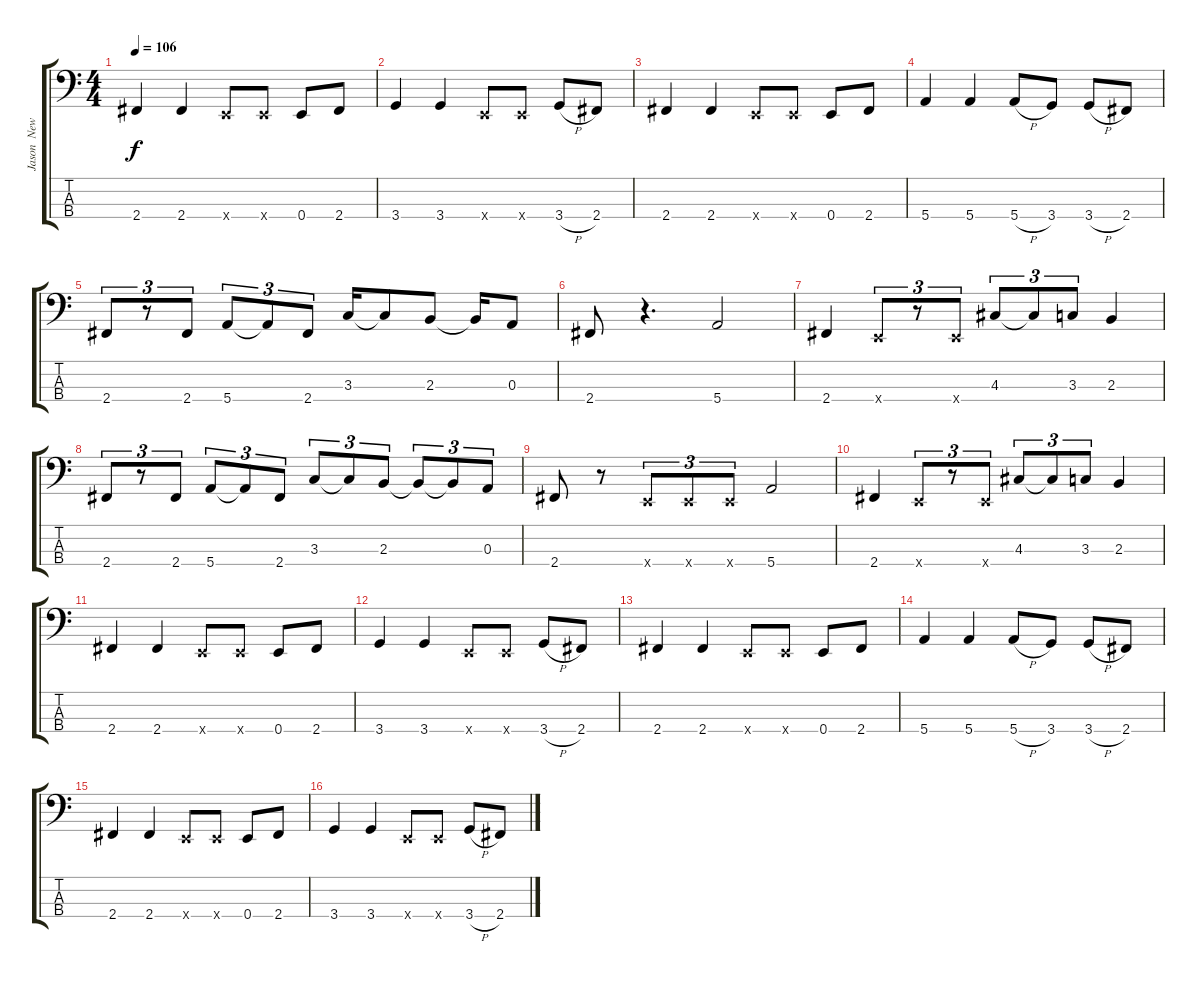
\track ("Jason  Newsted" "Jason  New") {instrument electricbasspick}
\staff {score tabs}
\tuning (G2 D2 A1 E1) {hide}
\ts (4 4)
\tempo 106
\clef f4
\ks c
2.4.4{dy f} 2.4.4 0.4{x}.8 0.4{x}.8 0.4.8 2.4.8 |
3.4.4 3.4.4 0.4{x}.8 0.4{x}.8 3.4{h}.8 2.4.8 |
2.4.4 2.4.4 0.4{x}.8 0.4{x}.8 0.4.8 2.4.8 |
5.4.4 5.4.4 5.4{h}.8 3.4.8 3.4{h}.8 2.4.8 |
2.4.8{tu (3 2)} r.8{tu (3 2)} 2.4.8{tu (3 2)} 5.4.8{tu (3 2)} 5.4{t}.8{tu (3 2)} 2.4.8{tu (3 2)} 3.3.16 3.3{t}.8 2.3.8 2.3{t}.16 0.3.8 |
2.4.8 r.4{d} 5.4.2 |
2.4.4 0.4{x}.8{tu (3 2)} r.8{tu (3 2)} 0.4{x}.8{tu (3 2)} 4.3.8{tu (3 2)} 4.3{t}.8{tu (3 2)} 3.3.8{tu (3 2)} 2.3.4 |
2.4.8{tu (3 2)} r.8{tu (3 2)} 2.4.8{tu (3 2)} 5.4.8{tu (3 2)} 5.4{t}.8{tu (3 2)} 2.4.8{tu (3 2)} 3.3.8{tu (3 2)} 3.3{t}.8{tu (3 2)} 2.3.8{tu (3 2)} 2.3{t}.8{tu (3 2)} 2.3{t}.8{tu (3 2)} 0.3.8{tu (3 2)} |
2.4.8 r.8 0.4{x}.8{tu (3 2)} 0.4{x}.8{tu (3 2)} 0.4{x}.8{tu (3 2)} 5.4.2 |
2.4.4 0.4{x}.8{tu (3 2)} r.8{tu (3 2)} 0.4{x}.8{tu (3 2)} 4.3.8{tu (3 2)} 4.3{t}.8{tu (3 2)} 3.3.8{tu (3 2)} 2.3.4 |
2.4.4 2.4.4 0.4{x}.8 0.4{x}.8 0.4.8 2.4.8 |
3.4.4 3.4.4 0.4{x}.8 0.4{x}.8 3.4{h}.8 2.4.8 |
2.4.4 2.4.4 0.4{x}.8 0.4{x}.8 0.4.8 2.4.8 |
5.4.4 5.4.4 5.4{h}.8 3.4.8 3.4{h}.8 2.4.8 |
2.4.4 2.4.4 0.4{x}.8 0.4{x}.8 0.4.8 2.4.8 |
3.4.4 3.4.4 0.4{x}.8 0.4{x}.8 3.4{h}.8 2.4.8
